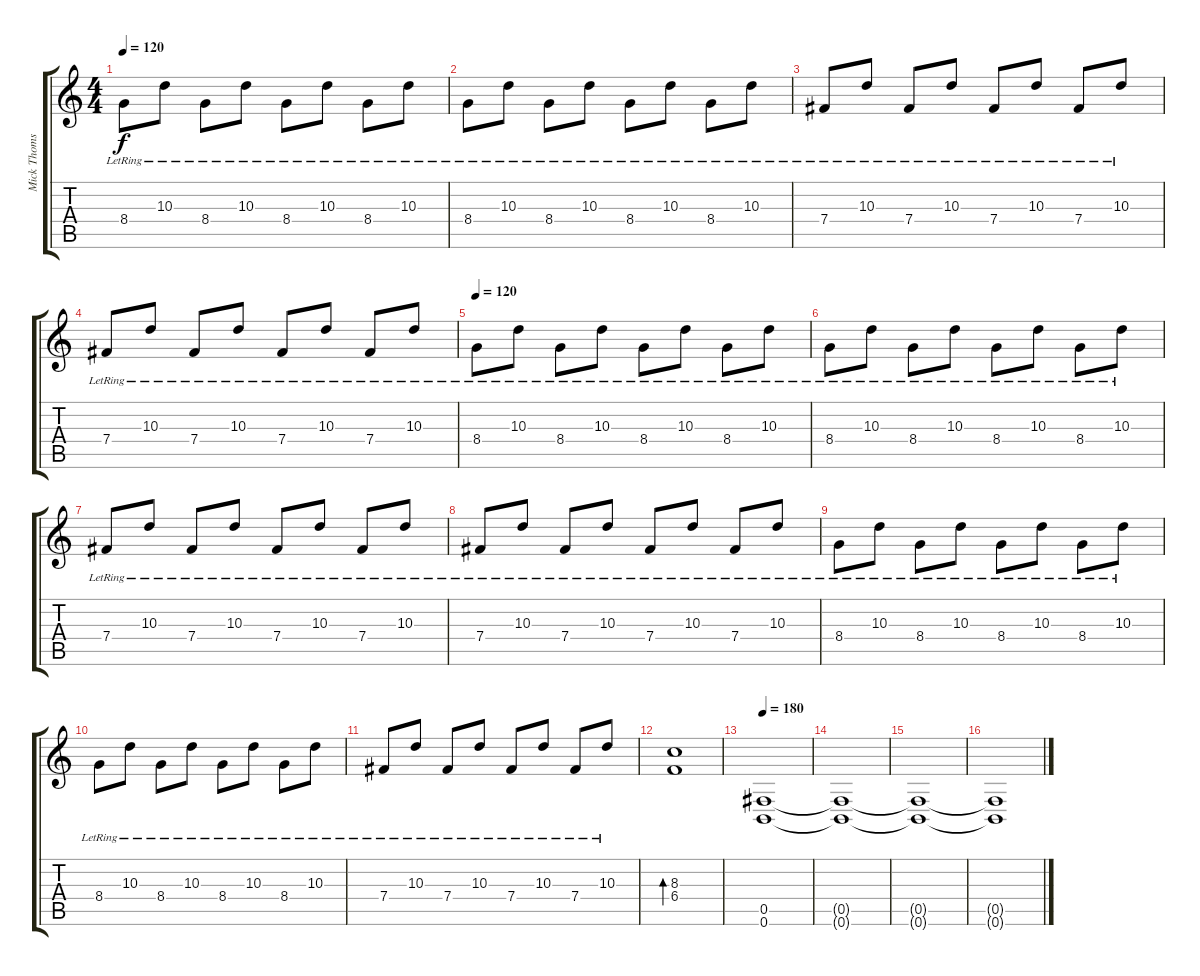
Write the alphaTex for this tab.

\track ("Mick Thomson" "Mick Thoms") {instrument distortionguitar}
\staff {score tabs}
\tuning (Db4 Ab3 E3 B2 Gb2 B1) {hide}
\ts (4 4)
\tempo 120
\clef g2
\ks c
8.4{lr}.8{dy f} 10.3{lr}.8 8.4{lr}.8 10.3{lr}.8 8.4{lr}.8 10.3{lr}.8 8.4{lr}.8 10.3{lr}.8 |
8.4{lr}.8 10.3{lr}.8 8.4{lr}.8 10.3{lr}.8 8.4{lr}.8 10.3{lr}.8 8.4{lr}.8 10.3{lr}.8 |
7.4{lr}.8 10.3{lr}.8 7.4{lr}.8 10.3{lr}.8 7.4{lr}.8 10.3{lr}.8 7.4{lr}.8 10.3{lr}.8 |
7.4{lr}.8 10.3{lr}.8 7.4{lr}.8 10.3{lr}.8 7.4{lr}.8 10.3{lr}.8 7.4{lr}.8 10.3{lr}.8 |
\tempo 120
8.4{lr}.8{instrument acousticguitarnylon} 10.3{lr}.8 8.4{lr}.8 10.3{lr}.8 8.4{lr}.8 10.3{lr}.8 8.4{lr}.8 10.3{lr}.8 |
8.4{lr}.8 10.3{lr}.8 8.4{lr}.8 10.3{lr}.8 8.4{lr}.8 10.3{lr}.8 8.4{lr}.8 10.3{lr}.8 |
7.4{lr}.8 10.3{lr}.8 7.4{lr}.8 10.3{lr}.8 7.4{lr}.8 10.3{lr}.8 7.4{lr}.8 10.3{lr}.8 |
7.4{lr}.8 10.3{lr}.8 7.4{lr}.8 10.3{lr}.8 7.4{lr}.8 10.3{lr}.8 7.4{lr}.8 10.3{lr}.8 |
8.4{lr}.8 10.3{lr}.8 8.4{lr}.8 10.3{lr}.8 8.4{lr}.8 10.3{lr}.8 8.4{lr}.8 10.3{lr}.8 |
8.4{lr}.8 10.3{lr}.8 8.4{lr}.8 10.3{lr}.8 8.4{lr}.8 10.3{lr}.8 8.4{lr}.8 10.3{lr}.8 |
7.4{lr}.8 10.3{lr}.8 7.4{lr}.8 10.3{lr}.8 7.4{lr}.8 10.3{lr}.8 7.4{lr}.8 10.3{lr}.8 |
(8.3 6.4).1{bd 240} |
\tempo 180
(0.5 0.6).1{volume 13 instrument distortionguitar} |
(0.5{t} 0.6{t}).1 |
(0.5{t} 0.6{t}).1 |
(0.5{t} 0.6{t}).1
